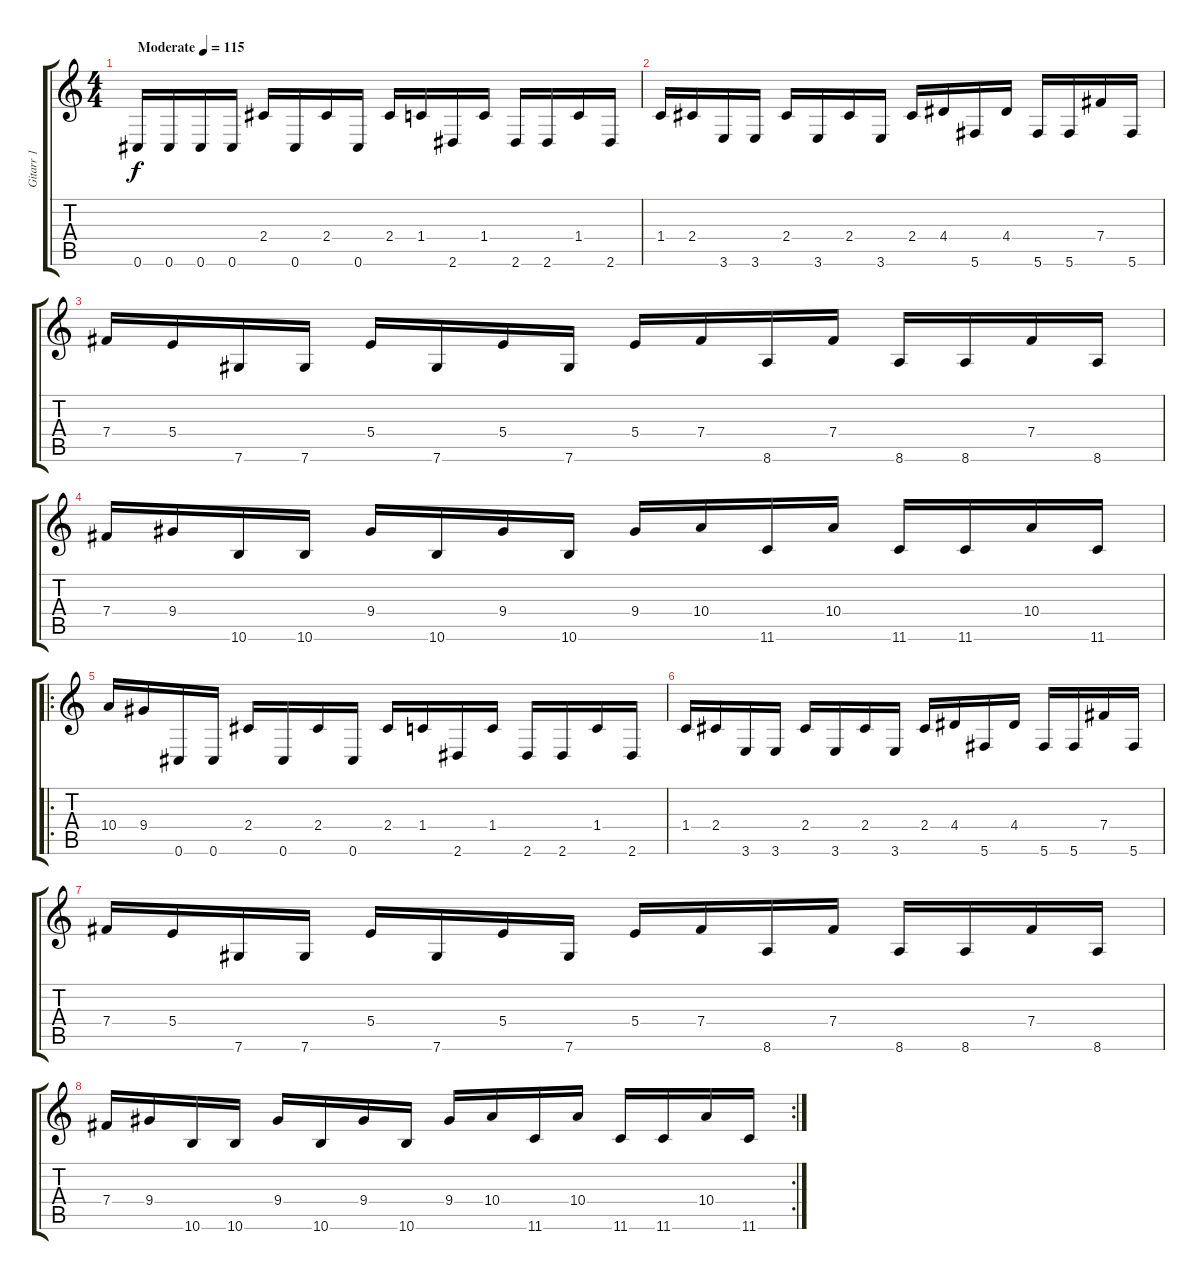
\track ("Gitarr 1" "Gitarr 1") {instrument overdrivenguitar}
\staff {score tabs}
\tuning (Db4 Ab3 E3 B2 Gb2 Db2) {hide}
\ts (4 4)
\tempo (115 "Moderate")
\clef g2
\ks c
0.6.16{dy f instrument overdrivenguitar} 0.6.16 0.6.16 0.6.16 2.4.16 0.6.16 2.4.16 0.6.16 2.4.16 1.4.16 2.6.16 1.4.16 2.6.16 2.6.16 1.4.16 2.6.16 |
1.4.16 2.4.16 3.6.16 3.6.16 2.4.16 3.6.16 2.4.16 3.6.16 2.4.16 4.4.16 5.6.16 4.4.16 5.6.16 5.6.16 7.4.16 5.6.16 |
7.4.16 5.4.16 7.6.16 7.6.16 5.4.16 7.6.16 5.4.16 7.6.16 5.4.16 7.4.16 8.6.16 7.4.16 8.6.16 8.6.16 7.4.16 8.6.16 |
7.4.16 9.4.16 10.6.16 10.6.16 9.4.16 10.6.16 9.4.16 10.6.16 9.4.16 10.4.16 11.6.16 10.4.16 11.6.16 11.6.16 10.4.16 11.6.16 |
\ro
10.4.16 9.4.16 0.6.16 0.6.16 2.4.16 0.6.16 2.4.16 0.6.16 2.4.16 1.4.16 2.6.16 1.4.16 2.6.16 2.6.16 1.4.16 2.6.16 |
1.4.16 2.4.16 3.6.16 3.6.16 2.4.16 3.6.16 2.4.16 3.6.16 2.4.16 4.4.16 5.6.16 4.4.16 5.6.16 5.6.16 7.4.16 5.6.16 |
7.4.16 5.4.16 7.6.16 7.6.16 5.4.16 7.6.16 5.4.16 7.6.16 5.4.16 7.4.16 8.6.16 7.4.16 8.6.16 8.6.16 7.4.16 8.6.16 |
\rc 2
7.4.16 9.4.16 10.6.16 10.6.16 9.4.16 10.6.16 9.4.16 10.6.16 9.4.16 10.4.16 11.6.16 10.4.16 11.6.16 11.6.16 10.4.16 11.6.16
